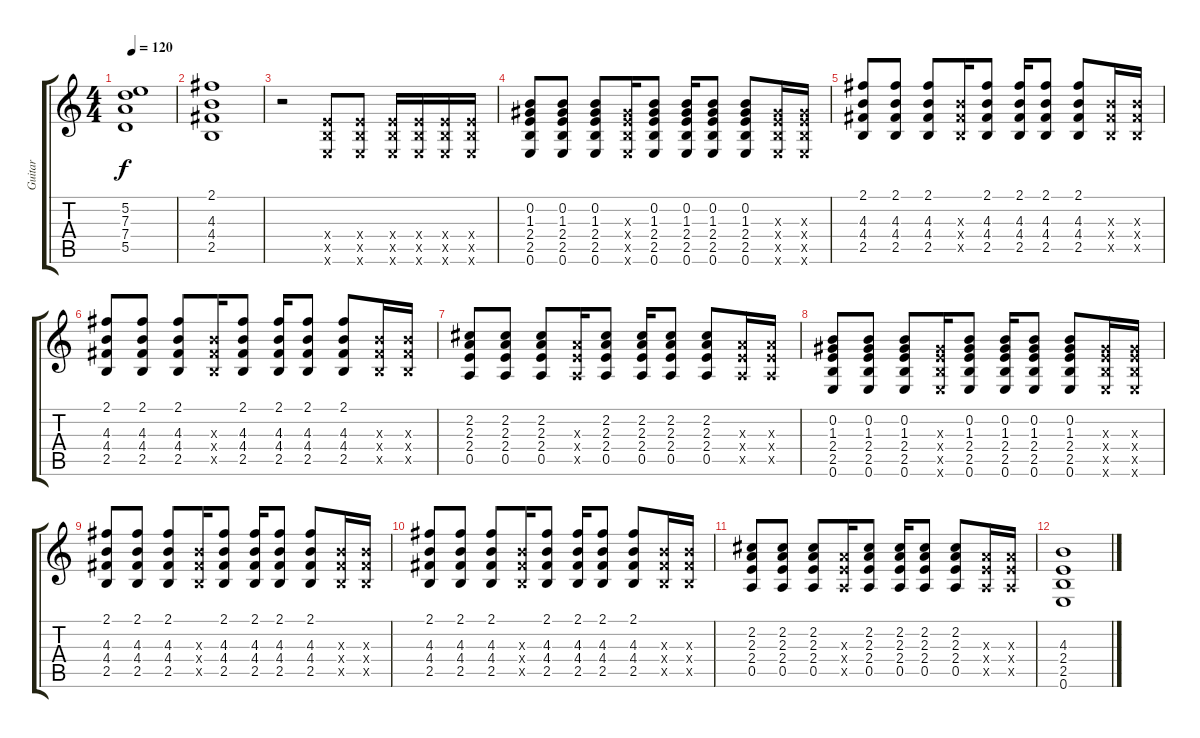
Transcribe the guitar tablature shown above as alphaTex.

\track ("Guitar" "Guitar") {instrument acousticguitarsteel}
\staff {score tabs}
\tuning (E4 B3 G3 D3 A2 E2) {hide}
\ts (4 4)
\tempo 120
\clef g2
\ks c
(5.2 7.3 7.4 5.5).1{dy f} |
(2.1 4.3 4.4 2.5).1 |
r.2 (2.4{x} 2.5{x} 0.6{x}).8 (2.4{x} 2.5{x} 0.6{x}).8 (2.4{x} 2.5{x} 0.6{x}).16 (2.4{x} 2.5{x} 0.6{x}).16 (2.4{x} 2.5{x} 0.6{x}).16 (2.4{x} 2.5{x} 0.6{x}).16 |
(0.2 1.3 2.4 2.5 0.6).8 (0.2 1.3 2.4 2.5 0.6).8 (0.2 1.3 2.4 2.5 0.6).8 (1.3{x} 2.4{x} 2.5{x} 0.6{x}).16 (0.2 1.3 2.4 2.5 0.6).8 (0.2 1.3 2.4 2.5 0.6).16 (0.2 1.3 2.4 2.5 0.6).8 (0.2 1.3 2.4 2.5 0.6).8 (1.3{x} 2.4{x} 2.5{x} 0.6{x}).16 (1.3{x} 2.4{x} 2.5{x} 0.6{x}).16 |
(2.1 4.3 4.4 2.5).8 (2.1 4.3 4.4 2.5).8 (2.1 4.3 4.4 2.5).8 (4.3{x} 4.4{x} 2.5{x}).16 (2.1 4.3 4.4 2.5).8 (2.1 4.3 4.4 2.5).16 (2.1 4.3 4.4 2.5).8 (2.1 4.3 4.4 2.5).8 (4.3{x} 4.4{x} 2.5{x}).16 (4.3{x} 4.4{x} 2.5{x}).16 |
(2.1 4.3 4.4 2.5).8 (2.1 4.3 4.4 2.5).8 (2.1 4.3 4.4 2.5).8 (4.3{x} 4.4{x} 2.5{x}).16 (2.1 4.3 4.4 2.5).8 (2.1 4.3 4.4 2.5).16 (2.1 4.3 4.4 2.5).8 (2.1 4.3 4.4 2.5).8 (4.3{x} 4.4{x} 2.5{x}).16 (4.3{x} 4.4{x} 2.5{x}).16 |
(2.2 2.3 2.4 0.5).8 (2.2 2.3 2.4 0.5).8 (2.2 2.3 2.4 0.5).8 (2.3{x} 2.4{x} 0.5{x}).16 (2.2 2.3 2.4 0.5).8 (2.2 2.3 2.4 0.5).16 (2.2 2.3 2.4 0.5).8 (2.2 2.3 2.4 0.5).8 (2.3{x} 2.4{x} 0.5{x}).16 (2.3{x} 2.4{x} 0.5{x}).16 |
(0.2 1.3 2.4 2.5 0.6).8 (0.2 1.3 2.4 2.5 0.6).8 (0.2 1.3 2.4 2.5 0.6).8 (1.3{x} 2.4{x} 2.5{x} 0.6{x}).16 (0.2 1.3 2.4 2.5 0.6).8 (0.2 1.3 2.4 2.5 0.6).16 (0.2 1.3 2.4 2.5 0.6).8 (0.2 1.3 2.4 2.5 0.6).8 (1.3{x} 2.4{x} 2.5{x} 0.6{x}).16 (1.3{x} 2.4{x} 2.5{x} 0.6{x}).16 |
(2.1 4.3 4.4 2.5).8 (2.1 4.3 4.4 2.5).8 (2.1 4.3 4.4 2.5).8 (4.3{x} 4.4{x} 2.5{x}).16 (2.1 4.3 4.4 2.5).8 (2.1 4.3 4.4 2.5).16 (2.1 4.3 4.4 2.5).8 (2.1 4.3 4.4 2.5).8 (4.3{x} 4.4{x} 2.5{x}).16 (4.3{x} 4.4{x} 2.5{x}).16 |
(2.1 4.3 4.4 2.5).8 (2.1 4.3 4.4 2.5).8 (2.1 4.3 4.4 2.5).8 (4.3{x} 4.4{x} 2.5{x}).16 (2.1 4.3 4.4 2.5).8 (2.1 4.3 4.4 2.5).16 (2.1 4.3 4.4 2.5).8 (2.1 4.3 4.4 2.5).8 (4.3{x} 4.4{x} 2.5{x}).16 (4.3{x} 4.4{x} 2.5{x}).16 |
(2.2 2.3 2.4 0.5).8 (2.2 2.3 2.4 0.5).8 (2.2 2.3 2.4 0.5).8 (2.3{x} 2.4{x} 0.5{x}).16 (2.2 2.3 2.4 0.5).8 (2.2 2.3 2.4 0.5).16 (2.2 2.3 2.4 0.5).8 (2.2 2.3 2.4 0.5).8 (2.3{x} 2.4{x} 0.5{x}).16 (2.3{x} 2.4{x} 0.5{x}).16 |
(4.3 2.4 2.5 0.6).1
